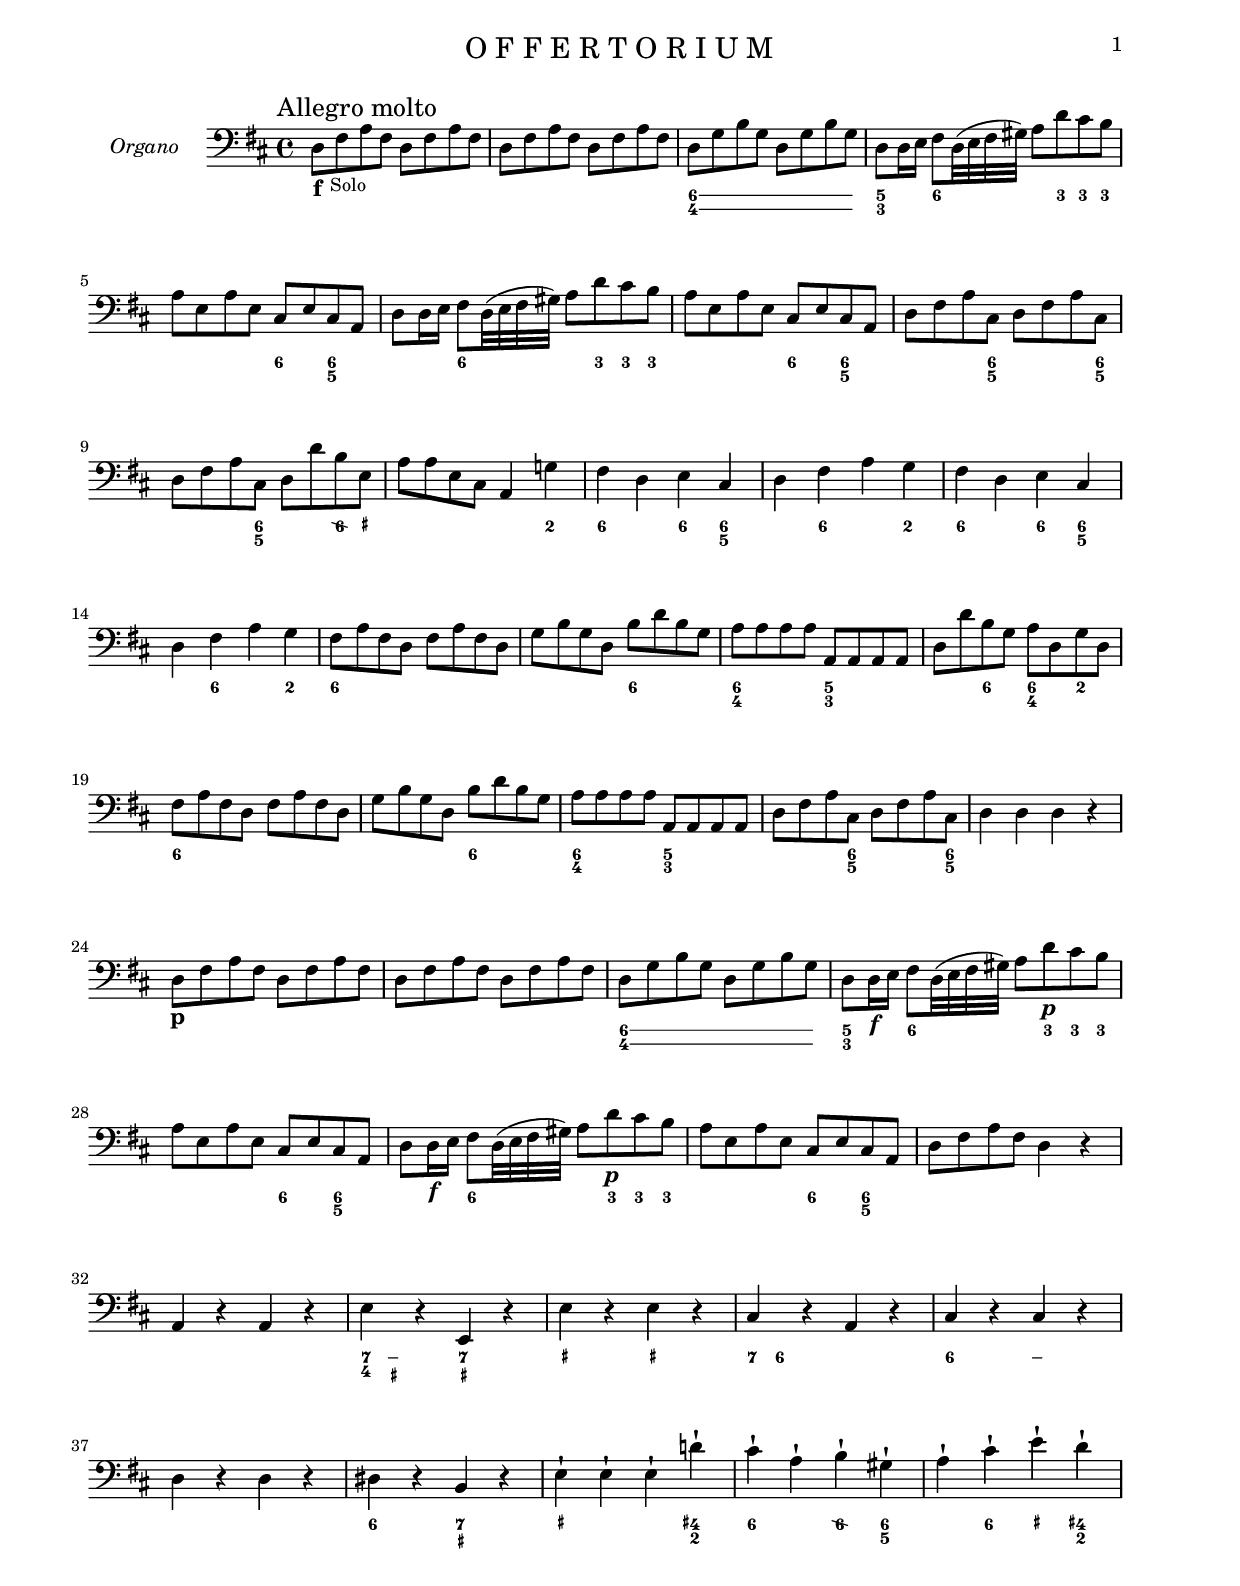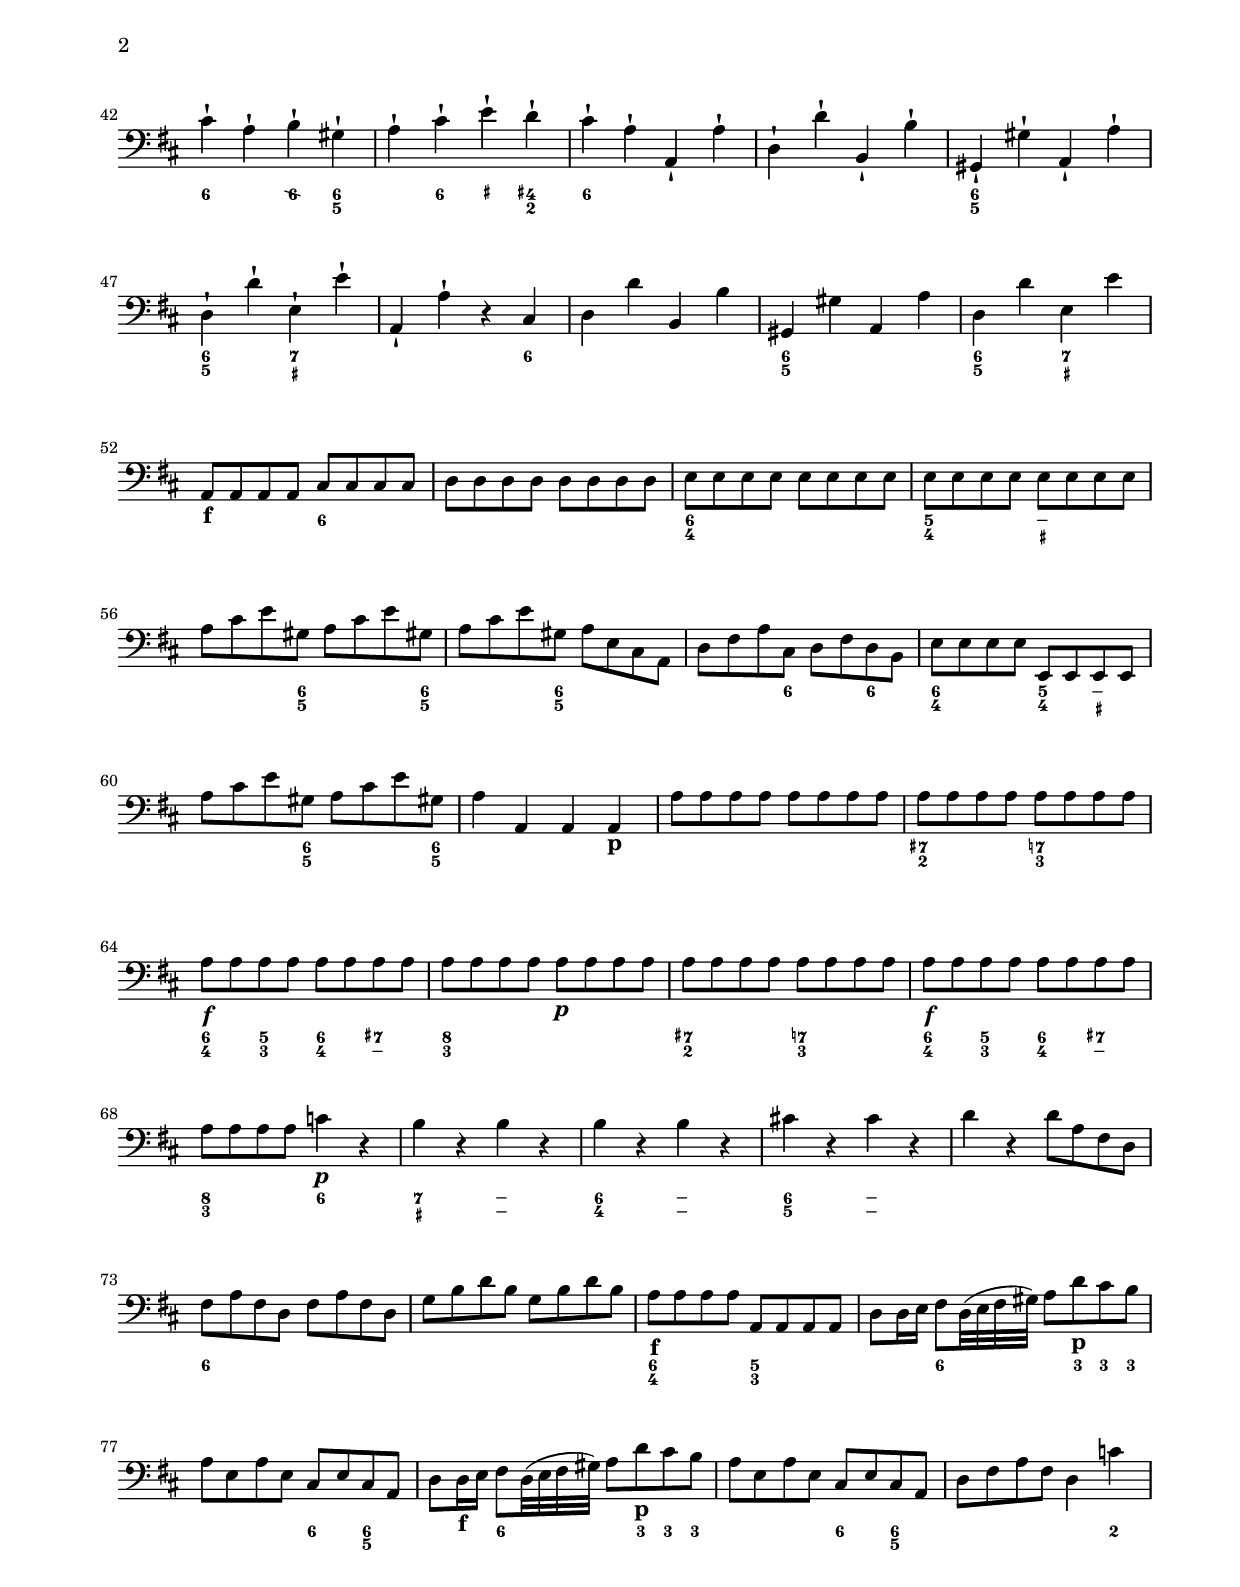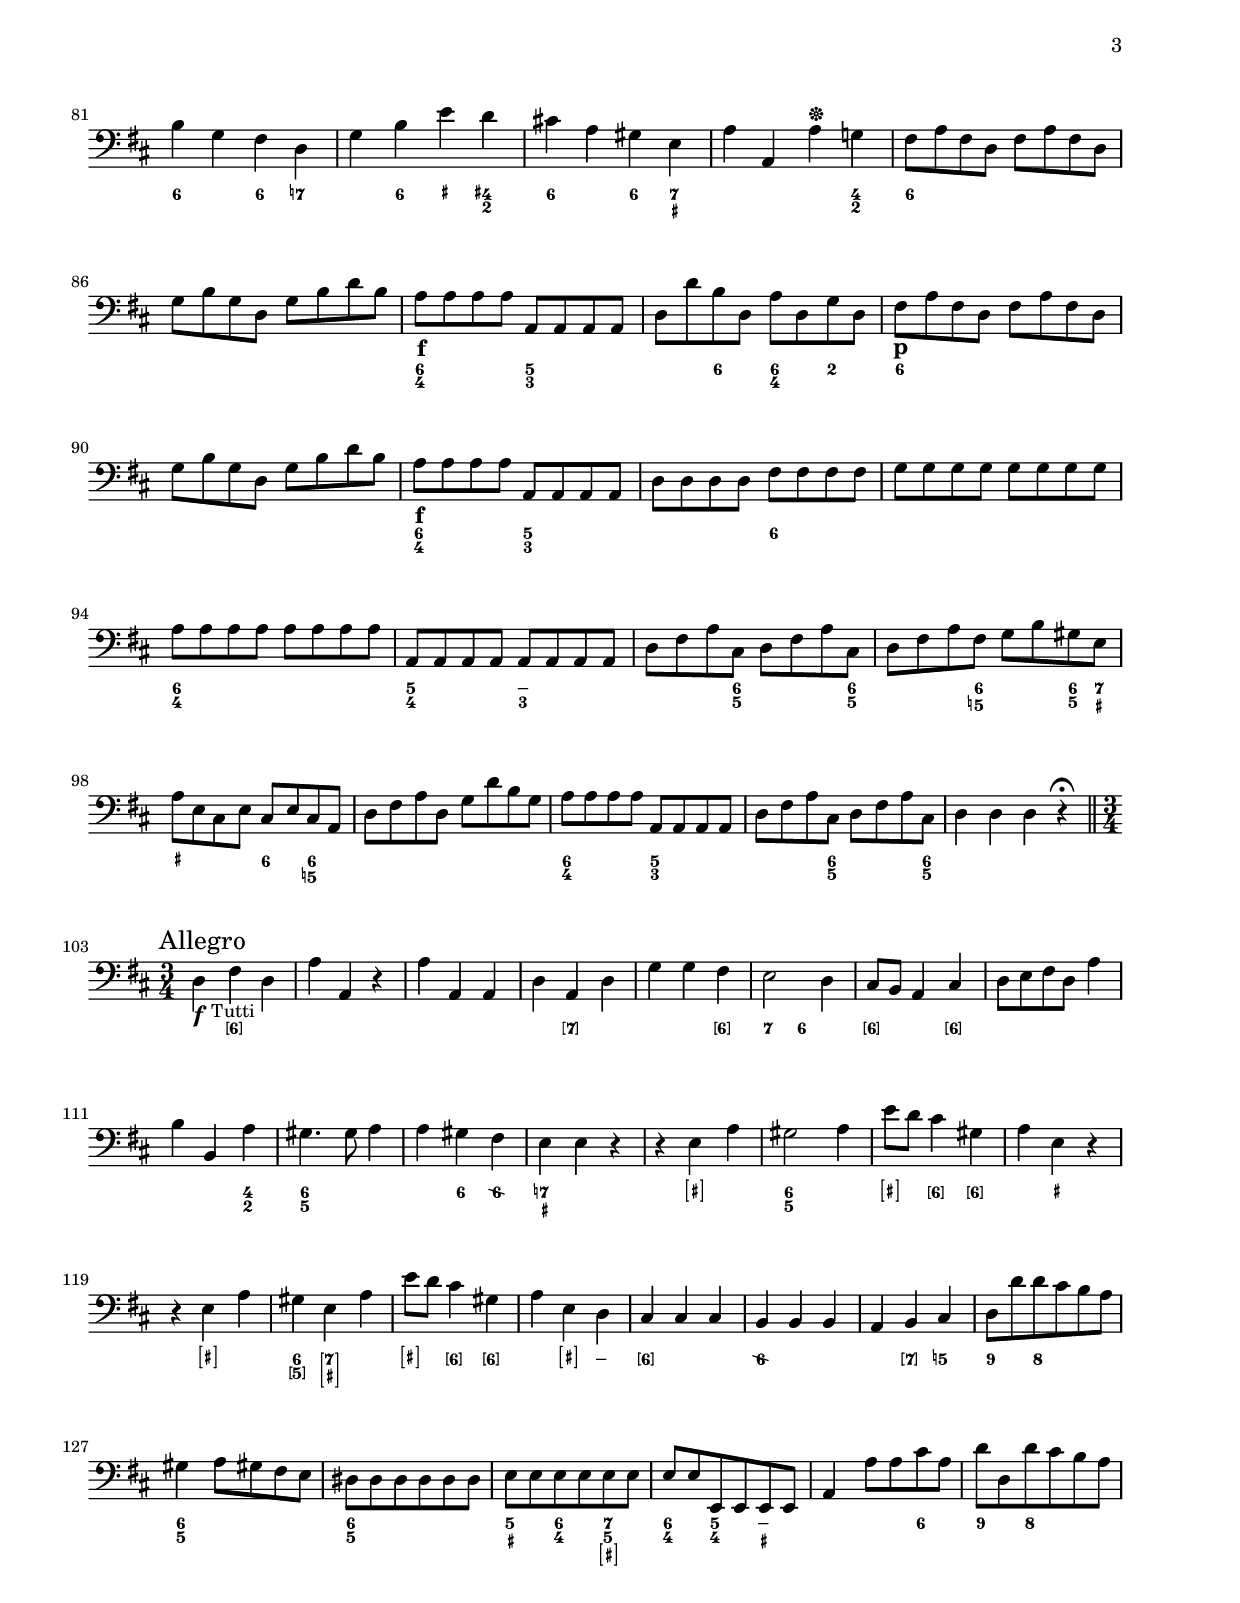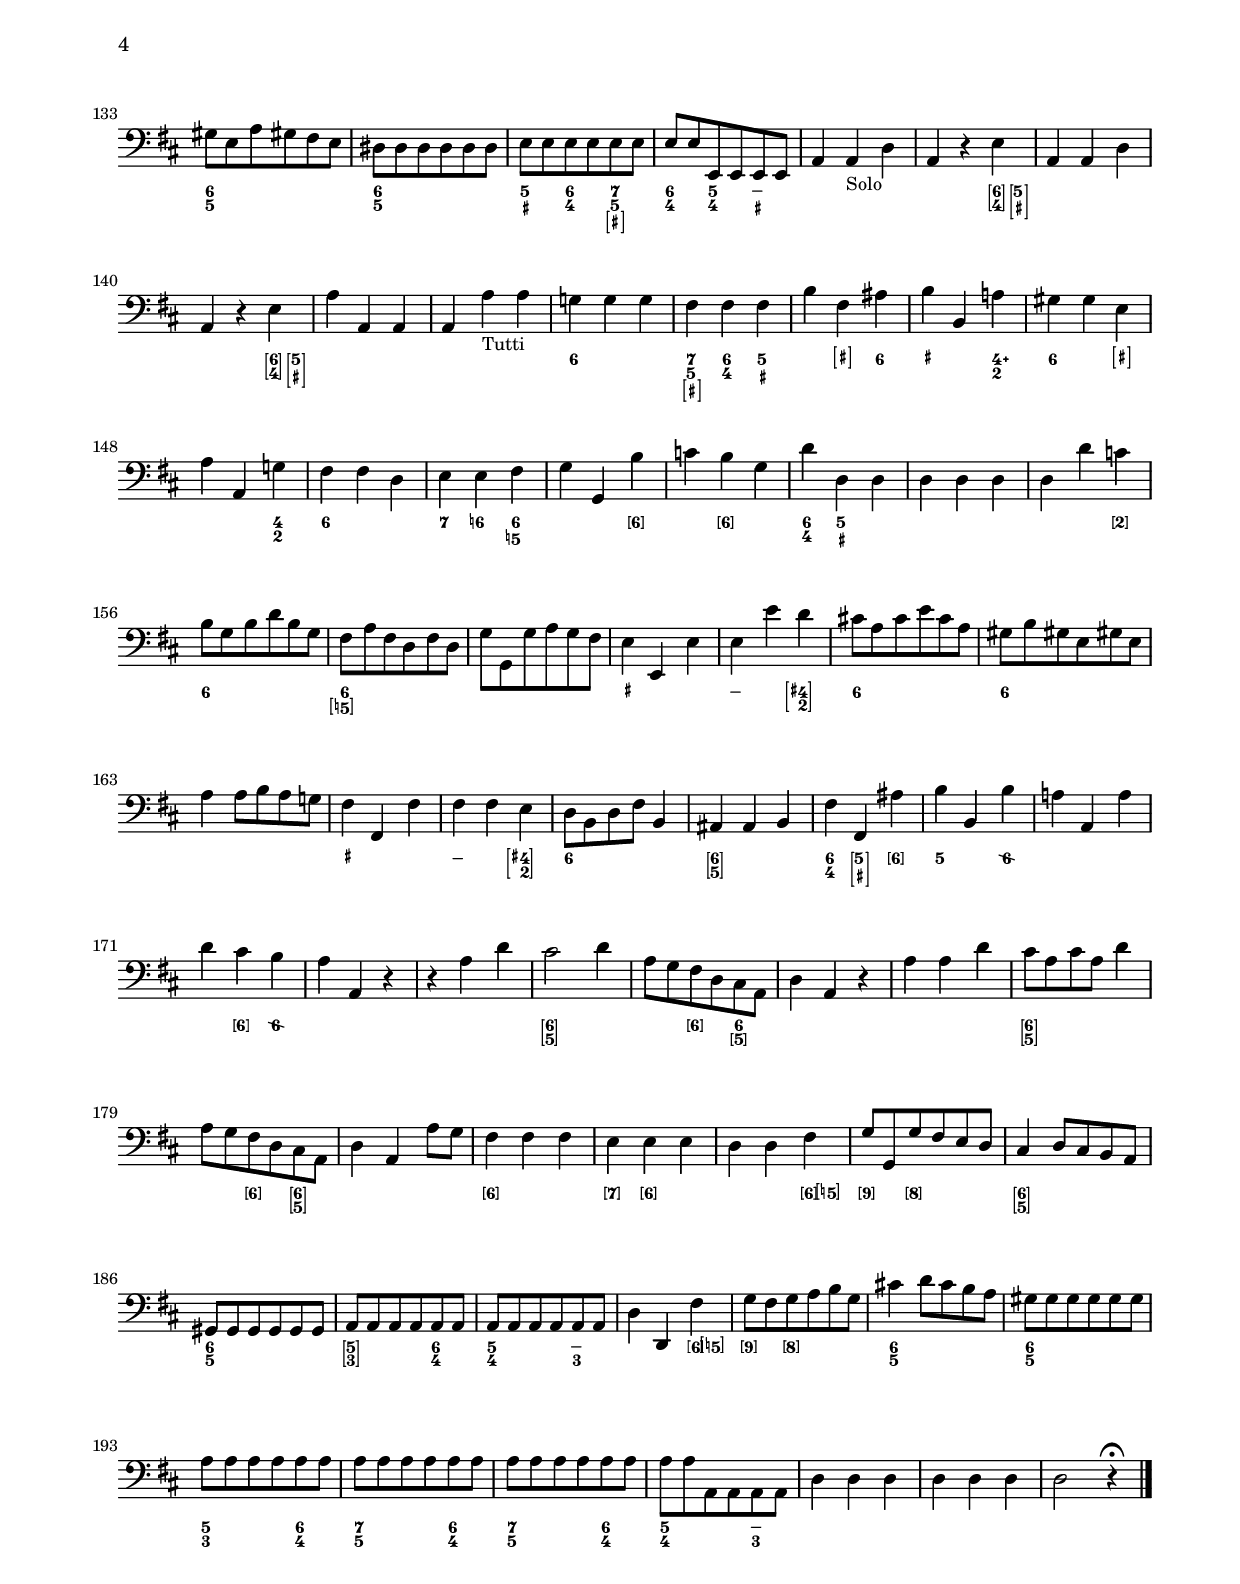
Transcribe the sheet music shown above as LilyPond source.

% (c) 2020 by Wolfgang Esser-Skala.
% This file is licensed under the Creative Commons Attribution-NonCommercial-ShareAlike 4.0 International License.
% To view a copy of this license, visit http://creativecommons.org/licenses/by-nc-sa/4.0/.

\version "2.18.0"

\include "../definitions.ly"

\paper {
	indent = 2\cm
	top-margin = 1.5\cm
	system-separator-markup = ##f
	system-system-spacing =
    #'((basic-distance . 18)
       (minimum-distance . 18)
       (padding . -100)
       (stretchability . 0))

	top-system-spacing =
    #'((basic-distance . 12)
       (minimum-distance . 12)
       (padding . -100)
       (stretchability . 0))

	top-markup-spacing =
    #'((basic-distance . 0)
       (minimum-distance . 0)
       (padding . -100)
       (stretchability . 0))

	markup-system-spacing =
    #'((basic-distance . 12)
       (minimum-distance . 12)
       (padding . -100)
       (stretchability . 0))

	systems-per-page = #9
}

#(set-global-staff-size 17.82)

\layout {
	\context {
		\Staff
		instrumentName = "Organo"
		\override VerticalAxisGroup.default-staff-staff-spacing =
      #'((basic-distance . 14)
         (minimum-distance . 14)
         (padding . -100)
				 (stretchability . 0))
	}
}

\book {
	\bookpart {
		\header {
			title = "O F F E R T O R I U M"
		}
		\score {
			<<
				\new Staff { \Organo }
				\new FiguredBass { \BassFigures }
			>>
		}
	}
}
